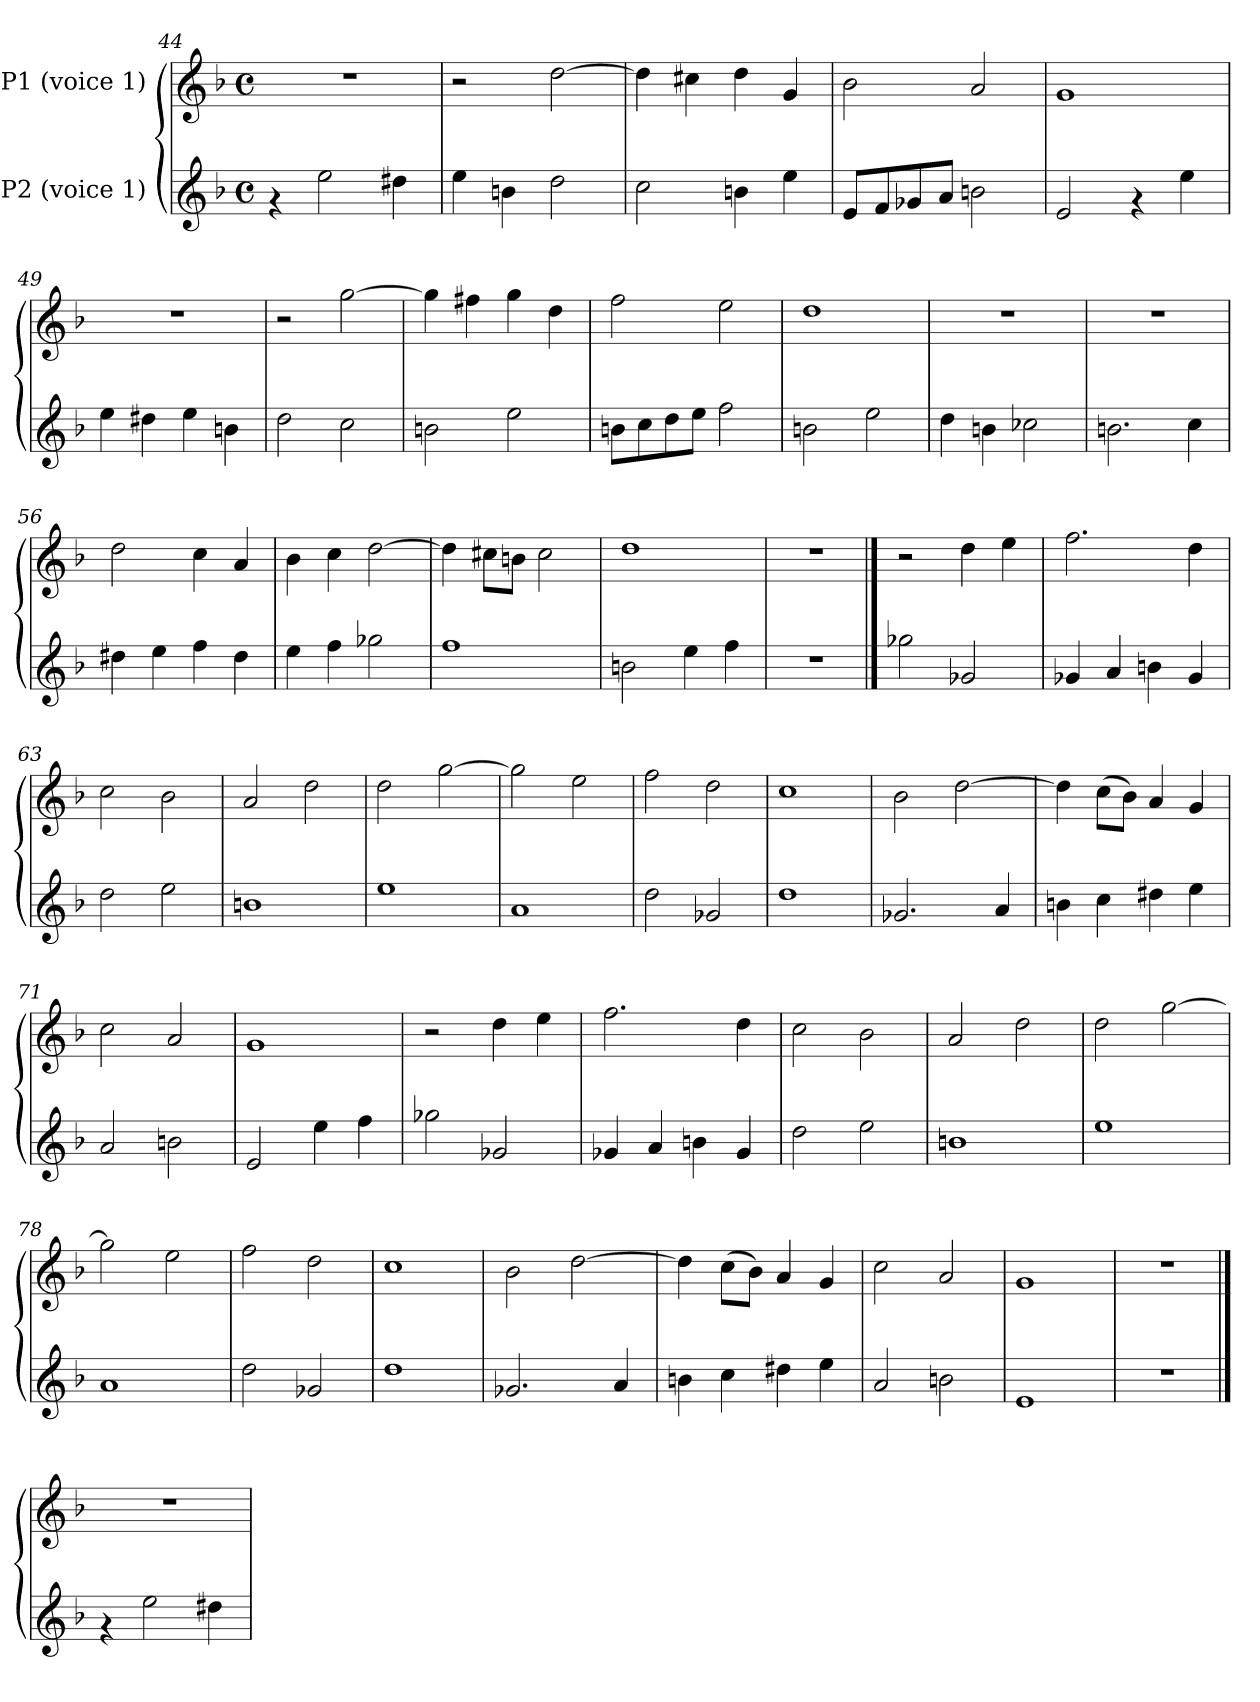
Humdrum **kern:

**kern	**kern
*part2	*part1
*staff2	*staff1
*I"P2 (voice 1)	*I"P1 (voice 1)
*clefG2	*clefG2
*k[b-]	*k[b-]
*F:	*F:
*M4/4	*M4/4
*met(c)	*met(c)
=44	=44
4rf	1r
2ee\	.
4dd#X\	.
!!LO:PB:g=z
=45	=45
4ee\	2r
4b\	.
2dd\	[>2dd\
=46	=46
2cc\	4dd\]
.	4cc#X\
4b\	4dd\
4ee\	4g/
=47	=47
8e/L	2b-\
8f/	.
8g-/	.
8a/J	.
2b\	2a/
=48	=48
2e/	1g
4rf	.
4ee\	.
=49	=49
4ee\	1r
4dd#X\	.
4ee\	.
4b\	.
=50	=50
2dd\	2r
2cc\	[>2gg\
=51	=51
2b\	4gg\]
.	4ff#X\
2ee\	4gg\
.	4dd\
!!LO:LB:g=z
=52	=52
8b\L	2ff\
8cc\	.
8dd\	.
8ee\J	.
2ff\	2ee\
=53	=53
2b\	1dd
2ee\	.
=54	=54
4dd\	1r
4b\	.
2cc-X\	.
=55	=55
2.b\	1r
4cc\	.
=56	=56
4dd#X\	2dd\
4ee\	.
4ff\	4cc\
4dd#\	4a/
=57	=57
4ee\	4b-\
4ff\	4cc\
2gg-\	[>2dd\
=58	=58
1ff	4dd\]
.	8cc#X\L
.	8bn\J
.	2cc#\
!!LO:LB:g=z
=59	=59
2b\	1dd
4ee\	.
4ff\	.
=60!|	=60!|
1r	1r
==61	==61
2gg-\	2r
2g-/	4dd\
.	4ee\
=62	=62
4g-/	2.ff\
4a/	.
4b\	.
4g-/	4dd\
=63	=63
2dd\	2cc\
2ee\	2b-\
=64	=64
1b	2a/
.	2dd\
=65	=65
1ee	2dd\
.	[>2gg\
=66	=66
1a	2gg\]
.	2ee\
!!LO:LB:g=z
=67	=67
2dd\	2ff\
2g-/	2dd\
!!LO:LB:g=z
=68	=68
1dd	1cc
=69	=69
2.g-/	2b-\
.	[>2dd\
4a/	.
=70	=70
4b\	4dd\]
4cc\	(>8cc\L
.	8b-\J)
4dd#X\	4a/
4ee\	4g/
=71	=71
2a/	2cc\
2b\	2a/
=72	=72
2e/	1g
4ee\	.
4ff\	.
=73	=73
2gg-\	2r
2g-/	4dd\
.	4ee\
=74	=74
4g-/	2.ff\
4a/	.
4b\	.
4g-/	4dd\
=75	=75
2dd\	2cc\
2ee\	2b-\
!!LO:LB:g=z
=76	=76
1b	2a/
.	2dd\
=77	=77
1ee	2dd\
.	[>2gg\
=78	=78
1a	2gg\]
.	2ee\
=79	=79
2dd\	2ff\
2g-/	2dd\
!!LO:LB:g=z
=80	=80
1dd	1cc
=81	=81
2.g-/	2b-\
.	[>2dd\
4a/	.
=82	=82
4b\	4dd\]
4cc\	(>8cc\L
.	8b-\J)
4dd#X\	4a/
4ee\	4g/
=83	=83
2a/	2cc\
2b\	2a/
=84	=84
1e	1g
=85!|	=85!|
1r	1r
==86	==86
4rf	1r
2ee\	.
4dd#X\	.
=	=
*-	*-
